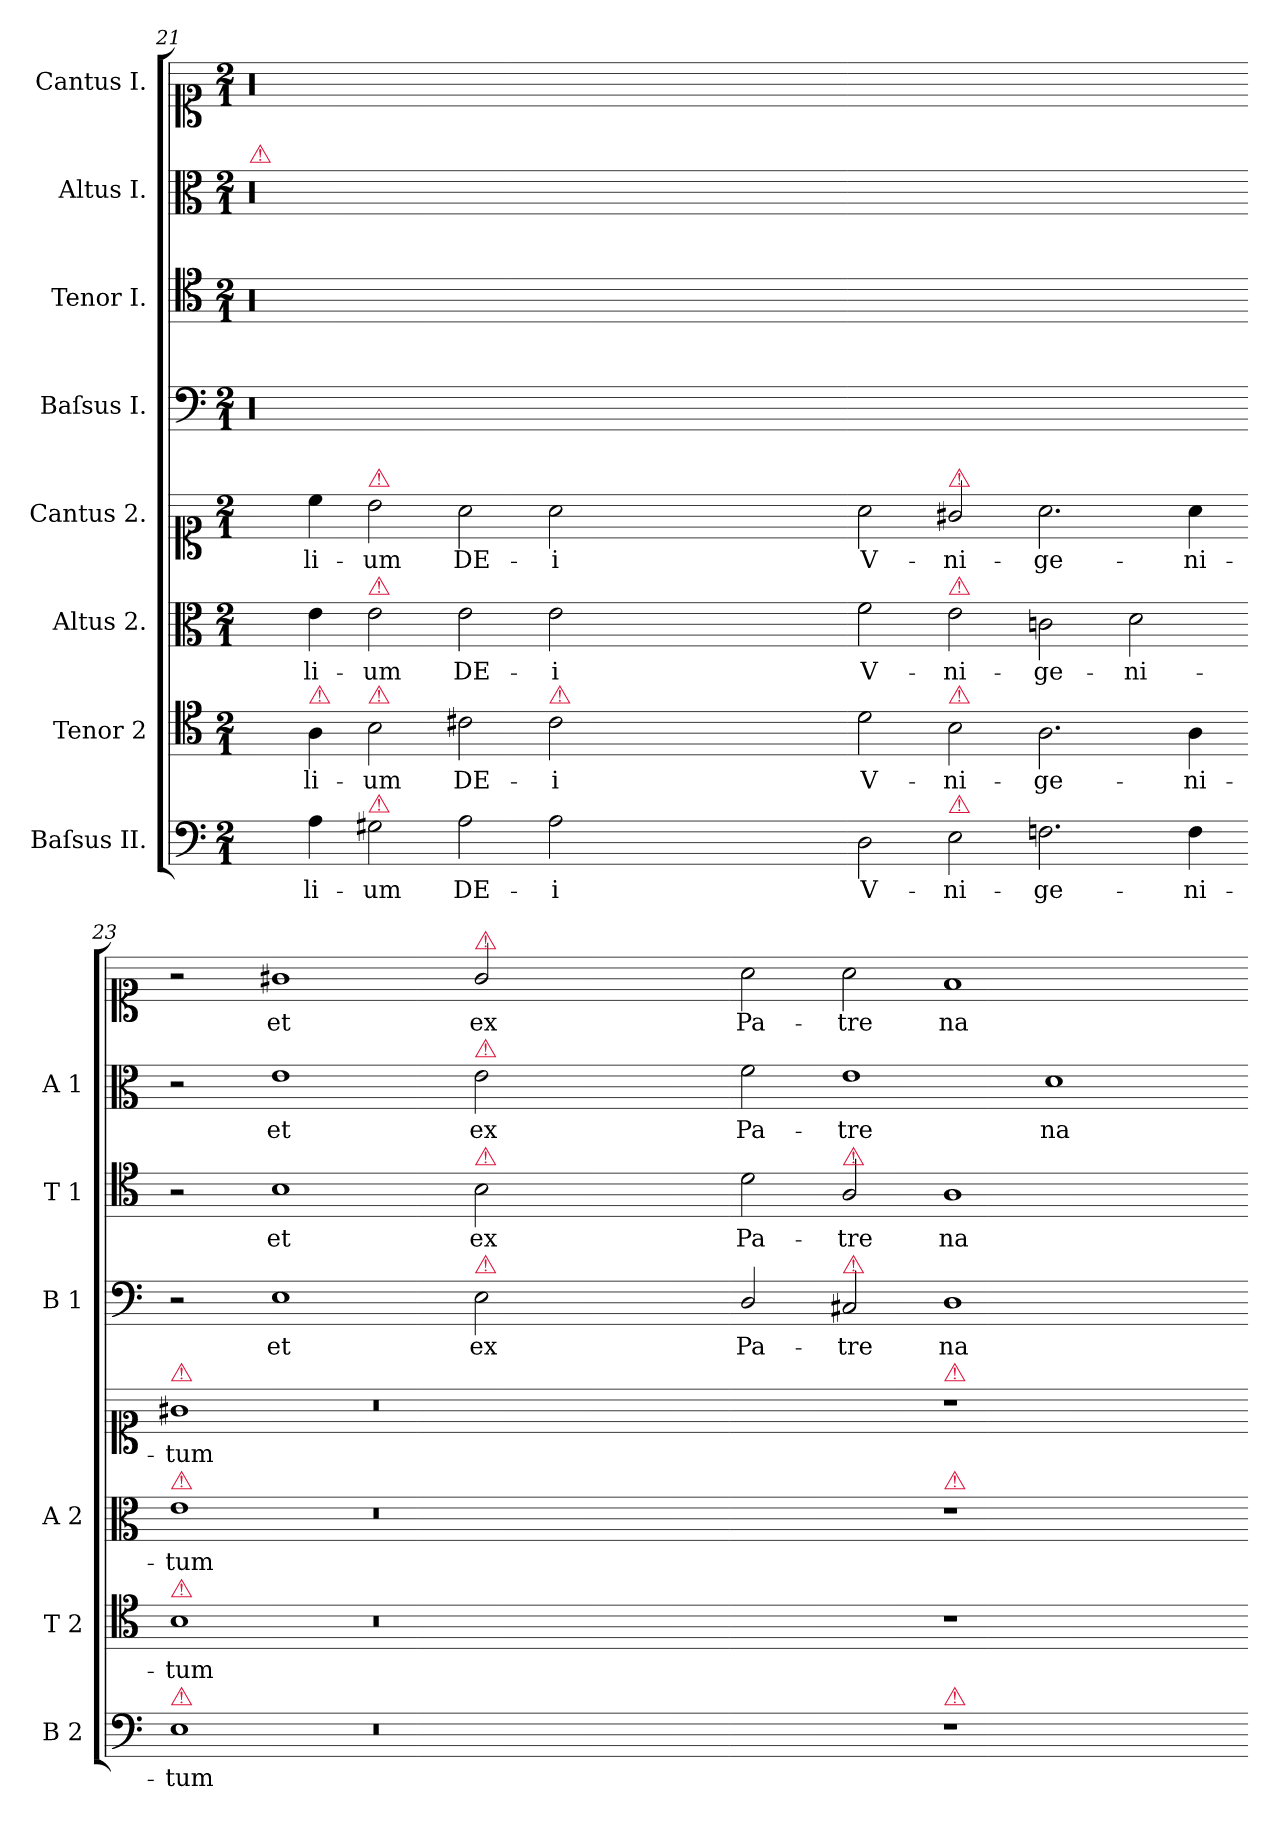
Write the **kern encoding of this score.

**kern	**text	**kern	**text	**kern	**text	**kern	**text	**kern	**text	**kern	**text	**kern	**text	**kern	**text
*part8	*part8	*part7	*part7	*part6	*part6	*part5	*part5	*part4	*part4	*part3	*part3	*part2	*part2	*part1	*part1
*staff8	*staff8	*staff7	*staff7	*staff6	*staff6	*staff5	*staff5	*staff4	*staff4	*staff3	*staff3	*staff2	*staff2	*staff1	*staff1
*I"Baſsus II.	*	*I"Tenor 2	*	*I"Altus 2.	*	*I"Cantus 2.	*	*I"Baſsus I.	*	*I"Tenor I.	*	*I"Altus I.	*	*I"Cantus I.	*
*I'B 2	*	*I'T 2	*	*I'A 2	*	*	*	*I'B 1	*	*I'T 1	*	*I'A 1	*	*	*
*clefF4	*	*clefC4	*	*clefC3	*	*clefC1	*	*clefF4	*	*clefC4	*	*clefC3	*	*clefC1	*
*k[]	*	*k[]	*	*k[]	*	*k[]	*	*k[]	*	*k[]	*	*k[]	*	*k[]	*
*a:	*	*a:	*	*a:	*	*a:	*	*a:	*	*a:	*	*a:	*	*a:	*
*M2/1	*	*M2/1	*	*M2/1	*	*M2/1	*	*M2/1	*	*M2/1	*	*M2/1	*	*M2/1	*
=21	=21	=21	=21	=21	=21	=21	=21	=21	=21	=21	=21	=21	=21	=21	=21
!	!	!	!	!	!	!	!	!	!	!	!	!LO:TX:a:color=crimson:t=⚠	!	!	!
4ryy	.	4ryy	.	4ryy	.	4ryy	.	00r	.	00r	.	00r	.	00r	.
!	!	!LO:TX:a:color=crimson:t=⚠	!	!	!	!	!	!	!	!	!	!	!	!	!
4A\	-li-	4A\	-li-	4e\	-li-	4cc\	-li-	.	.	.	.	.	.	.	.
!	!	!	!	!	!	!LO:TX:a:color=crimson:t=⚠	!	!	!	!	!	!	!	!	!
!	!	!	!	!LO:TX:a:color=crimson:t=⚠	!	!	!	!	!	!	!	!	!	!	!
!	!	!LO:TX:a:color=crimson:t=⚠	!	!	!	!	!	!	!	!	!	!	!	!	!
!LO:TX:a:color=crimson:t=⚠	!	!	!	!	!	!	!	!	!	!	!	!	!	!	!
2G#X\	-um	2B\	-um	2e\	-um	2b\	-um	.	.	.	.	.	.	.	.
2A\	DE-	2c#X\	DE-	2e\	DE-	2a\	DE-	.	.	.	.	.	.	.	.
!	!	!LO:TX:a:color=crimson:t=⚠	!	!	!	!	!	!	!	!	!	!	!	!	!
2A\	-i	2c#\	-i	2e\	-i	2a\	-i	.	.	.	.	.	.	.	.
0ryy	.	0ryy	.	0ryy	.	0ryy	.	.	.	.	.	.	.	.	.
=22-	=22-	=22-	=22-	=22-	=22-	=22-	=22-	=22-	=22-	=22-	=22-	=22-	=22-	=22-	=22-
2D\	V-	2d\	V-	2f\	V-	2a\	V-	0ryy	.	0ryy	.	0ryy	.	0ryy	.
!	!	!	!	!	!	!LO:TX:a:color=crimson:t=⚠	!	!	!	!	!	!	!	!	!
!	!	!	!	!LO:TX:a:color=crimson:t=⚠	!	!	!	!	!	!	!	!	!	!	!
!	!	!LO:TX:a:color=crimson:t=⚠	!	!	!	!	!	!	!	!	!	!	!	!	!
!LO:TX:a:color=crimson:t=⚠	!	!	!	!	!	!	!	!	!	!	!	!	!	!	!
2E\	-ni-	2B\	-ni-	2e\	-ni-	2g#X/	-ni-	.	.	.	.	.	.	.	.
2.Fn\	-ge-	2.A\	-ge-	2cn\	-ge-	2.a\	-ge-	.	.	.	.	.	.	.	.
.	.	.	.	2d\	-ni-	.	.	.	.	.	.	.	.	.	.
4F\	-ni-	4A\	-ni-	.	.	4a\	-ni-	.	.	.	.	.	.	.	.
=23-	=23-	=23-	=23-	=23-	=23-	=23-	=23-	=23-	=23-	=23-	=23-	=23-	=23-	=23-	=23-
!	!	!	!	!	!	!LO:TX:a:color=crimson:t=⚠	!	!	!	!	!	!	!	!	!
!	!	!	!	!LO:TX:a:color=crimson:t=⚠	!	!	!	!	!	!	!	!	!	!	!
!	!	!LO:TX:a:color=crimson:t=⚠	!	!	!	!	!	!	!	!	!	!	!	!	!
!LO:TX:a:color=crimson:t=⚠	!	!	!	!	!	!	!	!	!	!	!	!	!	!	!
1E	-tum	1B	-tum	1e	-tum	1g#X	-tum	2r	.	2r	.	2r	.	2r	.
.	.	.	.	.	.	.	.	1E	et	1B	et	1e	et	1g#X	et
0r	.	0r	.	0r	.	0r	.	.	.	.	.	.	.	.	.
!	!	!	!	!	!	!	!	!	!	!	!	!	!	!LO:TX:a:color=crimson:t=⚠	!
!	!	!	!	!	!	!	!	!	!	!	!	!LO:TX:a:color=crimson:t=⚠	!	!	!
!	!	!	!	!	!	!	!	!	!	!LO:TX:a:color=crimson:t=⚠	!	!	!	!	!
!	!	!	!	!	!	!	!	!LO:TX:a:color=crimson:t=⚠	!	!	!	!	!	!	!
.	.	.	.	.	.	.	.	2E\	ex	2B\	ex	2e\	ex	2g#/	ex
.	.	.	.	.	.	.	.	1ryy	.	1ryy	.	1ryy	.	1ryy	.
=24-	=24-	=24-	=24-	=24-	=24-	=24-	=24-	=24-	=24-	=24-	=24-	=24-	=24-	=24-	=24-
1ryy	.	1ryy	.	1ryy	.	1ryy	.	2D/	Pa-	2d\	Pa-	2f\	Pa-	2a\	Pa-
!	!	!	!	!	!	!	!	!	!	!LO:TX:a:color=crimson:t=⚠	!	!	!	!	!
!	!	!	!	!	!	!	!	!LO:TX:a:color=crimson:t=⚠	!	!	!	!	!	!	!
.	.	.	.	.	.	.	.	2C#X/	-tre	2A/	-tre	1e	-tre	2a\	-tre
!	!	!	!	!	!	!LO:TX:a:color=crimson:t=⚠	!	!	!	!	!	!	!	!	!
!	!	!	!	!LO:TX:a:color=crimson:t=⚠	!	!	!	!	!	!	!	!	!	!	!
!LO:TX:a:color=crimson:t=⚠	!	!	!	!	!	!	!	!	!	!	!	!	!	!	!
1r	.	1r	.	1r	.	1r	.	1D	na-	1A	na-	.	.	1f	na-
.	.	.	.	.	.	.	.	.	.	.	.	1d\	na-	.	.
2ryy	.	2ryy	.	2ryy	.	2ryy	.	2ryy	.	2ryy	.	.	.	2ryy	.
=-	=-	=-	=-	=-	=-	=-	=-	=-	=-	=-	=-	=-	=-	=-	=-
*-	*-	*-	*-	*-	*-	*-	*-	*-	*-	*-	*-	*-	*-	*-	*-
